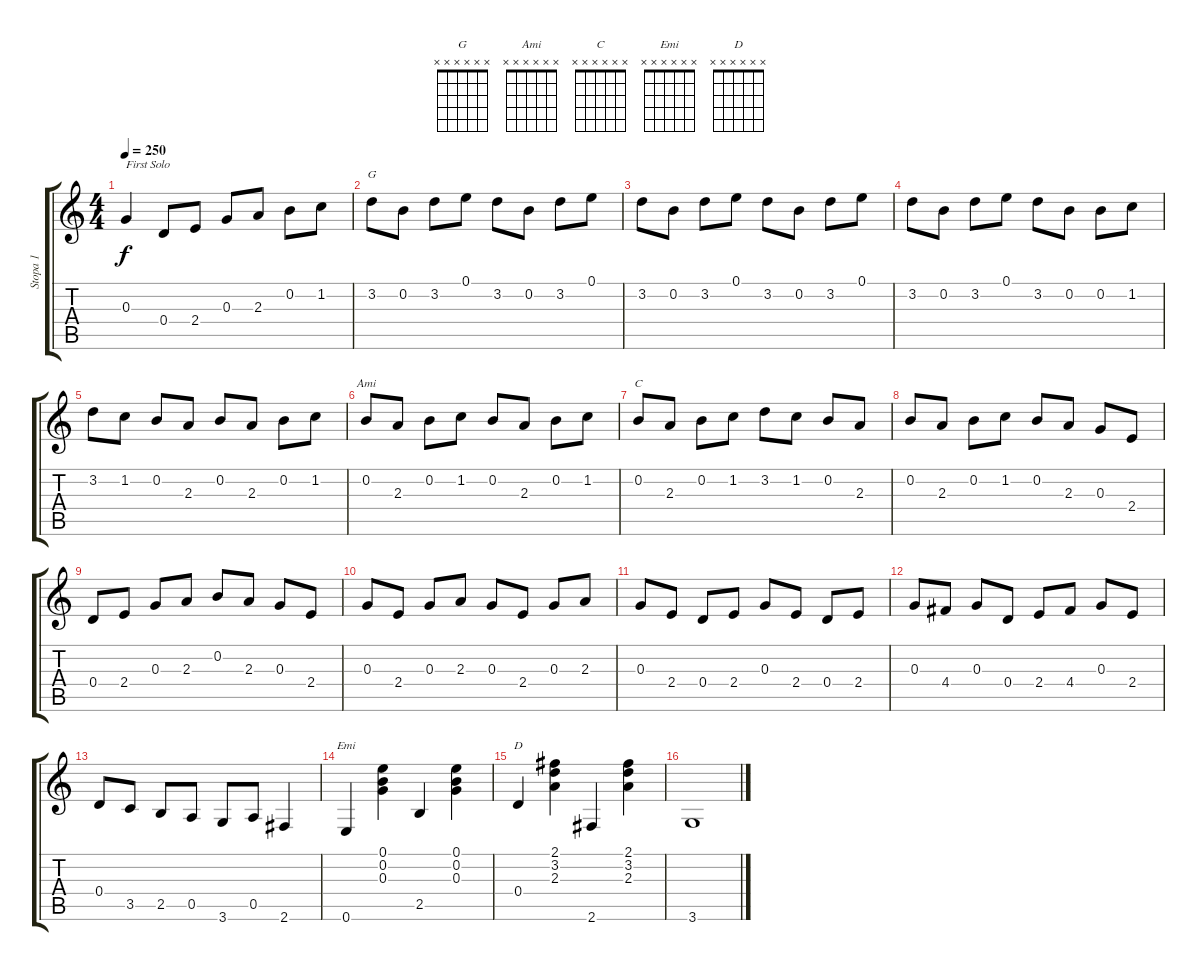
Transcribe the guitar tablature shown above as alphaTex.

\track ("Stopa 1" "Stopa 1") {instrument acousticguitarnylon}
\staff {score tabs}
\tuning (E4 B3 G3 D3 A2 E2) {hide}
\chord ("G" x x x x x x)
\chord ("Ami" x x x x x x)
\chord ("C" x x x x x x)
\chord ("Emi" x x x x x x)
\chord ("D" x x x x x x)
\ts (4 4)
\tempo 250
\clef g2
\ks c
0.3.4{txt "First Solo" dy f instrument acousticguitarnylon} 0.4.8 2.4.8 0.3.8 2.3.8 0.2.8 1.2.8 |
3.2.8{ch "G"} 0.2.8 3.2.8 0.1.8 3.2.8 0.2.8 3.2.8 0.1.8 |
3.2.8 0.2.8 3.2.8 0.1.8 3.2.8 0.2.8 3.2.8 0.1.8 |
3.2.8 0.2.8 3.2.8 0.1.8 3.2.8 0.2.8 0.2.8 1.2.8 |
3.2.8 1.2.8 0.2.8 2.3.8 0.2.8 2.3.8 0.2.8 1.2.8 |
0.2.8{ch "Ami"} 2.3.8 0.2.8 1.2.8 0.2.8 2.3.8 0.2.8 1.2.8 |
0.2.8{ch "C"} 2.3.8 0.2.8 1.2.8 3.2.8 1.2.8 0.2.8 2.3.8 |
0.2.8 2.3.8 0.2.8 1.2.8 0.2.8 2.3.8 0.3.8 2.4.8 |
0.4.8 2.4.8 0.3.8 2.3.8 0.2.8 2.3.8 0.3.8 2.4.8 |
0.3.8 2.4.8 0.3.8 2.3.8 0.3.8 2.4.8 0.3.8 2.3.8 |
0.3.8 2.4.8 0.4.8 2.4.8 0.3.8 2.4.8 0.4.8 2.4.8 |
0.3.8 4.4.8 0.3.8 0.4.8 2.4.8 4.4.8 0.3.8 2.4.8 |
0.4.8 3.5.8 2.5.8 0.5.8 3.6.8 0.5.8 2.6.4 |
0.6.4{ch "Emi"} (0.1 0.2 0.3).4 2.5.4 (0.1 0.2 0.3).4 |
0.4.4{ch "D"} (2.1 3.2 2.3).4 2.6.4 (2.1 3.2 2.3).4 |
3.6.1
